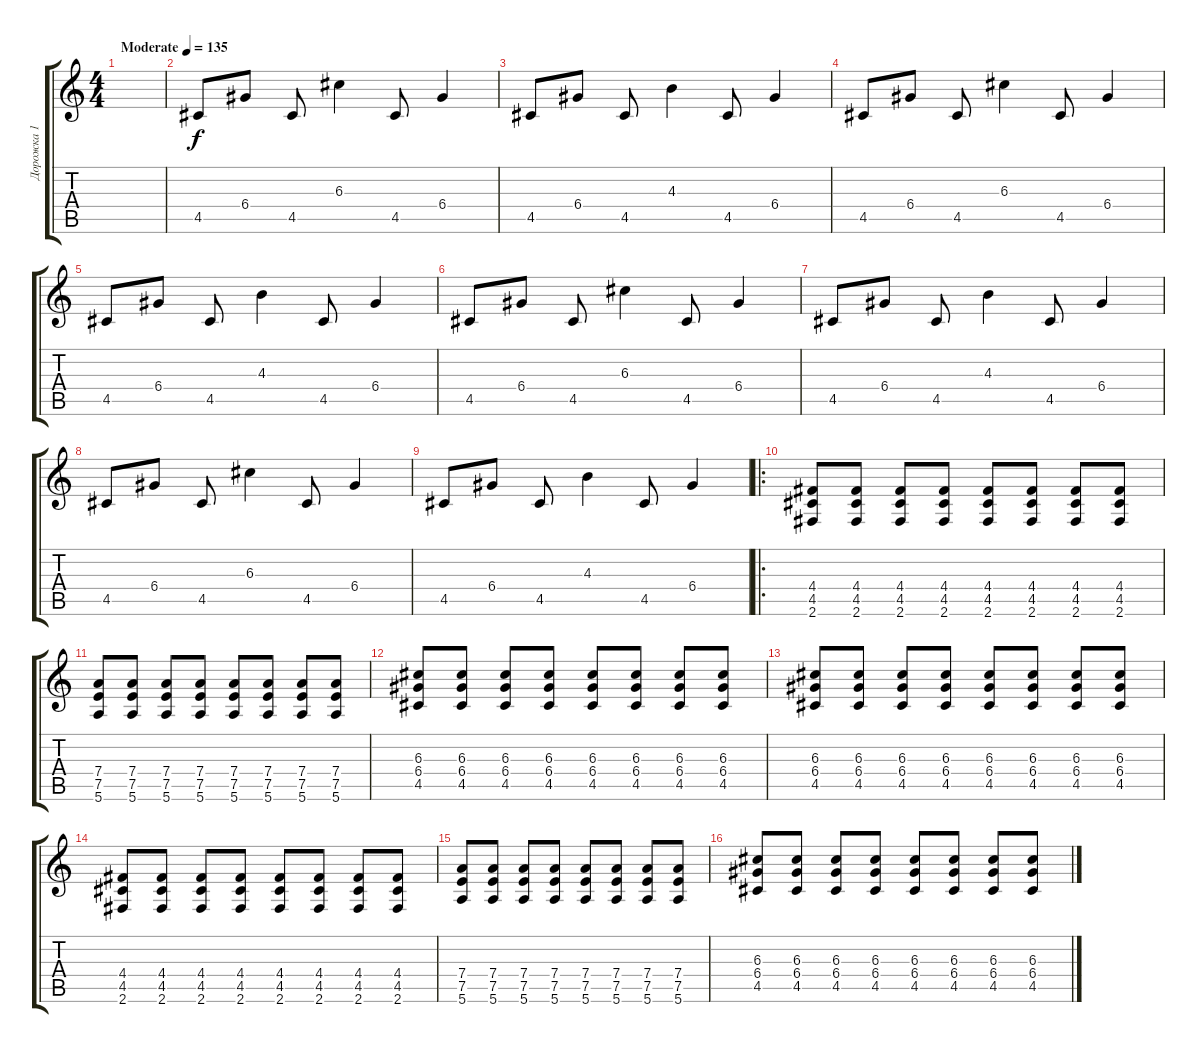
\track ("Дорожка 1" "Дорожка 1") {instrument acousticguitarsteel}
\staff {score tabs}
\tuning (E4 B3 G3 D3 A2 E2) {hide}
\ts (4 4)
\tempo (135 "Moderate")
\clef g2
\ks c
|
4.5.8 6.4.8 4.5.8 6.3.4 4.5.8 6.4.4 |
4.5.8 6.4.8 4.5.8 4.3.4 4.5.8 6.4.4 |
4.5.8 6.4.8 4.5.8 6.3.4 4.5.8 6.4.4 |
4.5.8 6.4.8 4.5.8 4.3.4 4.5.8 6.4.4 |
4.5.8 6.4.8 4.5.8 6.3.4 4.5.8 6.4.4 |
4.5.8 6.4.8 4.5.8 4.3.4 4.5.8 6.4.4 |
4.5.8 6.4.8 4.5.8 6.3.4 4.5.8 6.4.4 |
4.5.8 6.4.8 4.5.8 4.3.4 4.5.8 6.4.4 |
\ro
(4.4 4.5 2.6).8{instrument overdrivenguitar} (4.4 4.5 2.6).8 (4.4 4.5 2.6).8 (4.4 4.5 2.6).8 (4.4 4.5 2.6).8 (4.4 4.5 2.6).8 (4.4 4.5 2.6).8 (4.4 4.5 2.6).8 |
(7.4 7.5 5.6).8 (7.4 7.5 5.6).8 (7.4 7.5 5.6).8 (7.4 7.5 5.6).8 (7.4 7.5 5.6).8 (7.4 7.5 5.6).8 (7.4 7.5 5.6).8 (7.4 7.5 5.6).8 |
(6.3 6.4 4.5).8 (6.3 6.4 4.5).8 (6.3 6.4 4.5).8 (6.3 6.4 4.5).8 (6.3 6.4 4.5).8 (6.3 6.4 4.5).8 (6.3 6.4 4.5).8 (6.3 6.4 4.5).8 |
(6.3 6.4 4.5).8 (6.3 6.4 4.5).8 (6.3 6.4 4.5).8 (6.3 6.4 4.5).8 (6.3 6.4 4.5).8 (6.3 6.4 4.5).8 (6.3 6.4 4.5).8 (6.3 6.4 4.5).8 |
(4.4 4.5 2.6).8 (4.4 4.5 2.6).8 (4.4 4.5 2.6).8 (4.4 4.5 2.6).8 (4.4 4.5 2.6).8 (4.4 4.5 2.6).8 (4.4 4.5 2.6).8 (4.4 4.5 2.6).8 |
(7.4 7.5 5.6).8 (7.4 7.5 5.6).8 (7.4 7.5 5.6).8 (7.4 7.5 5.6).8 (7.4 7.5 5.6).8 (7.4 7.5 5.6).8 (7.4 7.5 5.6).8 (7.4 7.5 5.6).8 |
(6.3 6.4 4.5).8 (6.3 6.4 4.5).8 (6.3 6.4 4.5).8 (6.3 6.4 4.5).8 (6.3 6.4 4.5).8 (6.3 6.4 4.5).8 (6.3 6.4 4.5).8 (6.3 6.4 4.5).8
